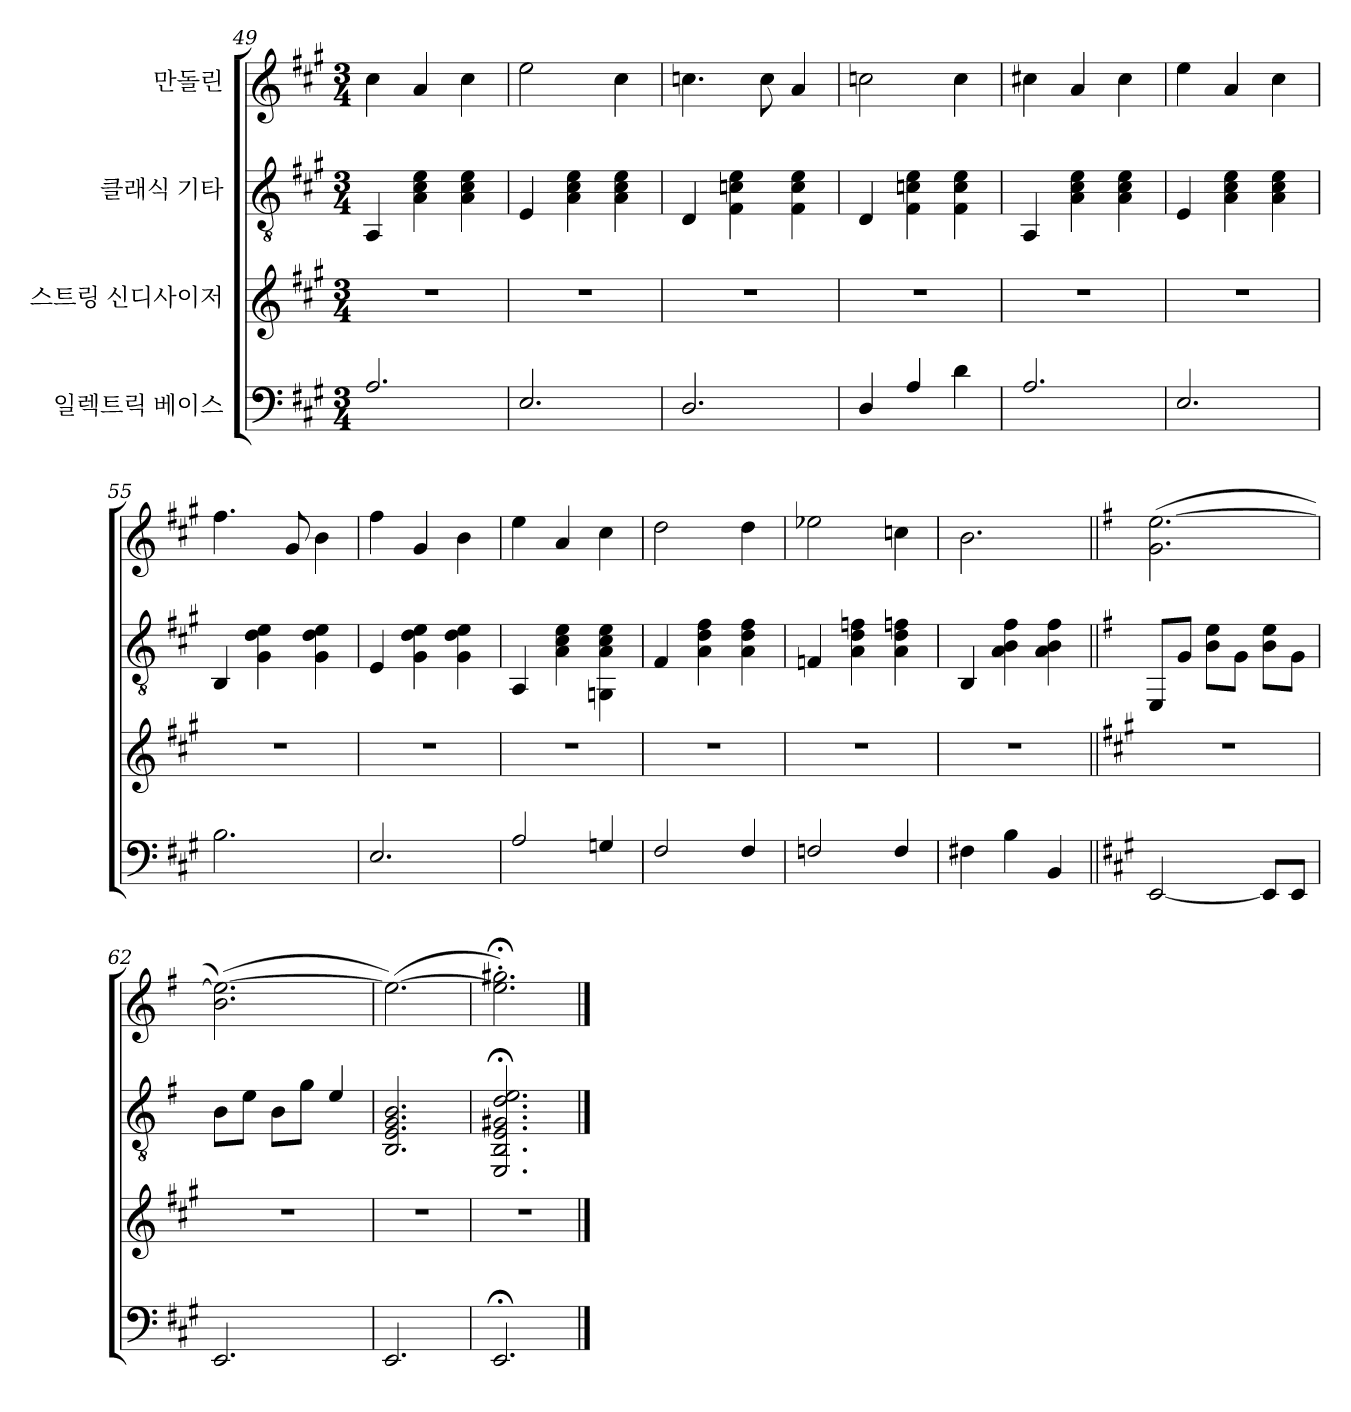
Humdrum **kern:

**kern	**kern	**kern	**kern
*part4	*part3	*part2	*part1
*staff4	*staff3	*staff2	*staff1
*I"일렉트릭 베이스	*I"스트링 신디사이저	*I"클래식 기타	*I"만돌린
*clefF4	*clefG2	*clefGv2	*clefG2
*ITrd7c12	*	*	*
*k[f#c#g#]	*k[f#c#g#]	*k[f#c#g#]	*k[f#c#g#]
*M3/4	*M3/4	*M3/4	*M3/4
=49	=49	=49	=49
2.AA/	2.r	4AA/	4cc#\
.	.	4A\ 4c#\ 4e\	4a/
.	.	4A\ 4c#\ 4e\	4cc#\
=50	=50	=50	=50
2.EE/	2.r	4E/	2ee\
.	.	4A\ 4c#\ 4e\	.
.	.	4A\ 4c#\ 4e\	4cc#\
=51	=51	=51	=51
2.DD/	2.r	4D/	4.ccn\
.	.	4F#\ 4cn\ 4e\	.
.	.	.	8cc\
.	.	4F#\ 4c\ 4e\	4a/
=52	=52	=52	=52
4DD/	2.r	4D/	2ccn\
4AA/	.	4F#\ 4cn\ 4e\	.
4D\	.	4F#\ 4c\ 4e\	4cc\
=53	=53	=53	=53
2.AA/	2.r	4AA/	4cc#X\
.	.	4A\ 4c#\ 4e\	4a/
.	.	4A\ 4c#\ 4e\	4cc#\
=54	=54	=54	=54
2.EE/	2.r	4E/	4ee\
.	.	4A\ 4c#\ 4e\	4a/
.	.	4A\ 4c#\ 4e\	4cc#\
=55	=55	=55	=55
2.BB\	2.r	4BB/	4.ff#\
.	.	4G#\ 4d\ 4e\	.
.	.	.	8g#/
.	.	4G#\ 4d\ 4e\	4b\
!!LO:LB:g=z
=56	=56	=56	=56
2.EE/	2.r	4E/	4ff#\
.	.	4G#\ 4d\ 4e\	4g#/
.	.	4G#\ 4d\ 4e\	4b\
=57	=57	=57	=57
2AA/	2.r	4AA/	4ee\
.	.	4A\ 4c#\ 4e\	4a/
4GGn/	.	4GGn\ 4A\ 4c#\ 4e\	4cc#\
=58	=58	=58	=58
2FF#/	2.r	4F#/	2dd\
.	.	4A\ 4d\ 4f#\	.
4FF#/	.	4A\ 4d\ 4f#\	4dd\
=59	=59	=59	=59
2FFn/	2.r	4Fn/	2ee-X\
.	.	4A\ 4d\ 4fn\	.
4FF/	.	4A\ 4d\ 4fn\	4ccn\
=60	=60	=60	=60
4FF#X\	2.r	4BB/	2.b\
4BB\	.	4A\ 4B\ 4f#\	.
4BBB/	.	4A\ 4B\ 4f#\	.
=61||	=61||	=61||	=61||
*	*	*k[f#]	*k[f#]
[2EEE/	2.r	8EE/L	(<2.g\ [2.ee\
.	.	8G/J	.
.	.	8B\ 8e\L	.
.	.	8G\J	.
8EEE/L]	.	8B\ 8e\L	.
8EEE/J	.	8G\J	.
=62	=62	=62	=62
2.EEE/	2.r	8B\L	(<2.b\ 2.ee\_)
.	.	8e\J	.
.	.	8B\L	.
.	.	8g\J	.
.	.	4e/	.
=63	=63	=63	=63
2.EEE/	2.r	2.BB/ 2.E/ 2.G/ 2.B/	(<2.ee\_)
=64	=64	=64	=64
2.EEE;</	2.r	2.EE/;< 2.BB/;< 2.E/;< 2.G#X/;< 2.d/;< 2.e/;<	2.ee\];<' 2.gg#X\;<')
==	==	==	==
*-	*-	*-	*-
